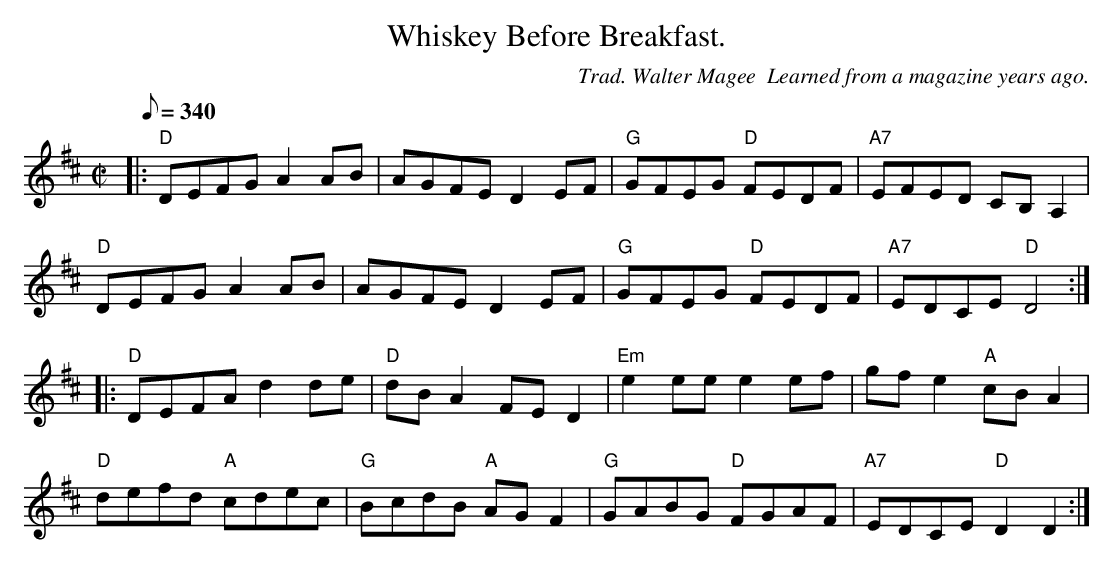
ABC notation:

X:1
T:Whiskey Before Breakfast.
M:C|
L:1/8
Q:340
C:Trad. Walter Magee  Learned from a magazine years ago.
K:D
|: "D"DEFG A2 AB|AGFE D2 EF|"G"GFEG "D"FEDF|"A7"EFED CB, A,2|
"D"DEFG A2 AB|AGFE D2 EF|"G"GFEG "D"FEDF|"A7"EDCE "D"D4 :|
|:"D"DEFA d2 de|"D"dB A2 FE D2|"Em"e2 ee e2 ef|gf e2 "A"cB A2|
"D"defd "A"cdec| "G"BcdB "A"AG F2|"G"GABG "D"FGAF|"A7"EDCE  "D"D2 D2 :|
